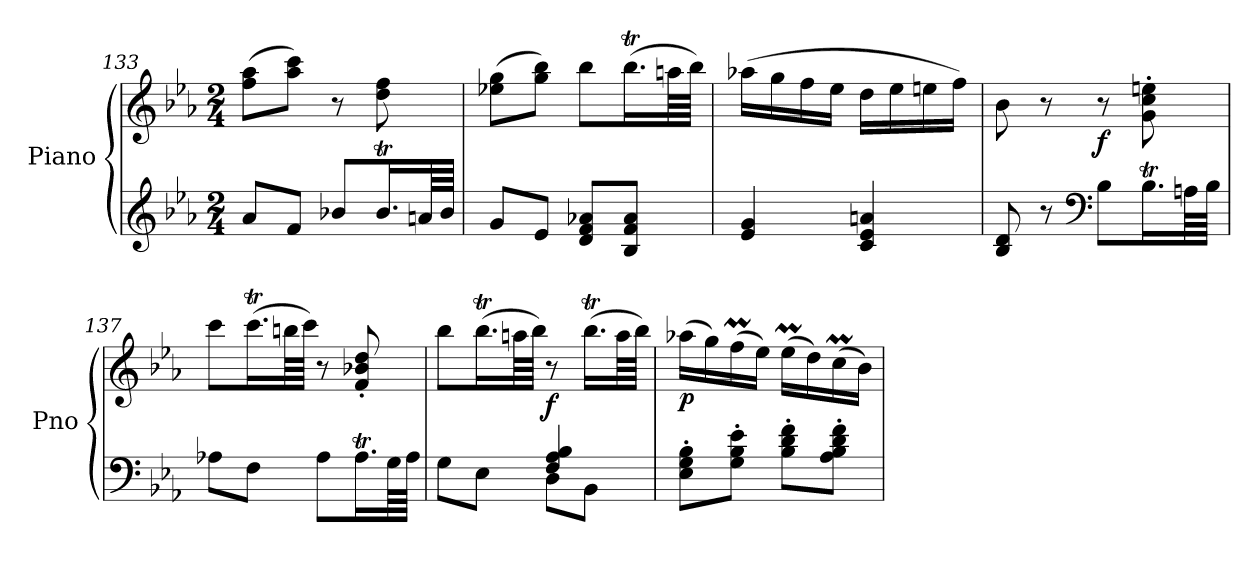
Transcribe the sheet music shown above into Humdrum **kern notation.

**kern	**kern	**dynam
*part1	*part1	*part1
*staff2	*staff1	*staff1/2
*I"Piano	*	*
*I'Pno	*	*
!!LO:LB:g=z
*clefG2	*clefG2	*
*k[b-e-a-]	*k[b-e-a-]	*
*E-:	*E-:	*
*M2/4	*M2/4	*
=133	=133	=133
8a-/L	(>8ff\ 8aa-\L	.
8f/J	8aa-\ 8ccc\J)	.
8b-X/L	8r	.
16.b-T/L	8dd\ 8ff\	.
64an/LL	.	.
64b-/JJJJ	.	.
=134	=134	=134
8g/L	(>8ee-X\ 8gg\L	.
8e-/J	8gg\ 8bb-\J)	.
8d/ 8f/ 8a-X/L	8bb-\L	.
8B-/ 8f/ 8a-/J	(>16.bb-T\L	.
.	64aan\LL	.
.	64bb-\JJJJ)	.
=135	=135	=135
4e-/ 4g/	(>16aa-X\LL	.
.	16gg\	.
.	16ff\	.
.	16ee-\JJ	.
4c/ 4e-/ 4an/	16dd\LL	.
.	16ee-\	.
.	16een\	.
.	16ff\JJ)	.
=136	=136	=136
8B-/ 8d/	8b-\	.
8r	8r	.
*clefF4	*	*
!	!	!LO:DY:b
8B-\L	8r	f
16.B-T\L	8g\' 8cc\' 8een\'	.
64An\LL	.	.
64B-\JJJJ	.	.
=137	=137	=137
8A-X\L	8ccc\L	.
8F\J	(>16.cccT\L	.
.	64bbn\LL	.
.	64ccc\JJJJ)	.
8A-\L	8r	.
16.A-T\L	8f/' 8b-X/' 8dd/'	.
64G\LL	.	.
64A-\JJJJ	.	.
!!LO:LB:g=z
=138	=138	=138
*^	*	*
8G\L	4ryy	8bb-\L	.
8E-\J	.	(>16.bb-T\L	.
.	.	64aan\LL	.
.	.	64bb-\JJJJ)	.
!	!	!	!LO:DY:b
4F/ 4A-/ 4B-/	8D\L	8r	f
.	8BB-\J	(>16.bb-T\LL	.
.	.	64aa\LL	.
.	.	64bb-\JJJJ)	.
*v	*v	*	*
=139	=139	=139
!	!	!LO:DY:b
8E-\' 8G\' 8B-\'L	(>16aa-X\LL	p
.	16gg\)	.
8G\' 8B-\' 8e-\'J	(>16ffM\	.
.	16ee-\JJ)	.
8B-\' 8d\' 8f\'L	(>16ee-M\LL	.
.	16dd\)	.
8A-\' 8B-\' 8d\' 8f\'J	(>16ccM\	.
.	16b-\JJ)	.
=	=	=
*-	*-	*-
